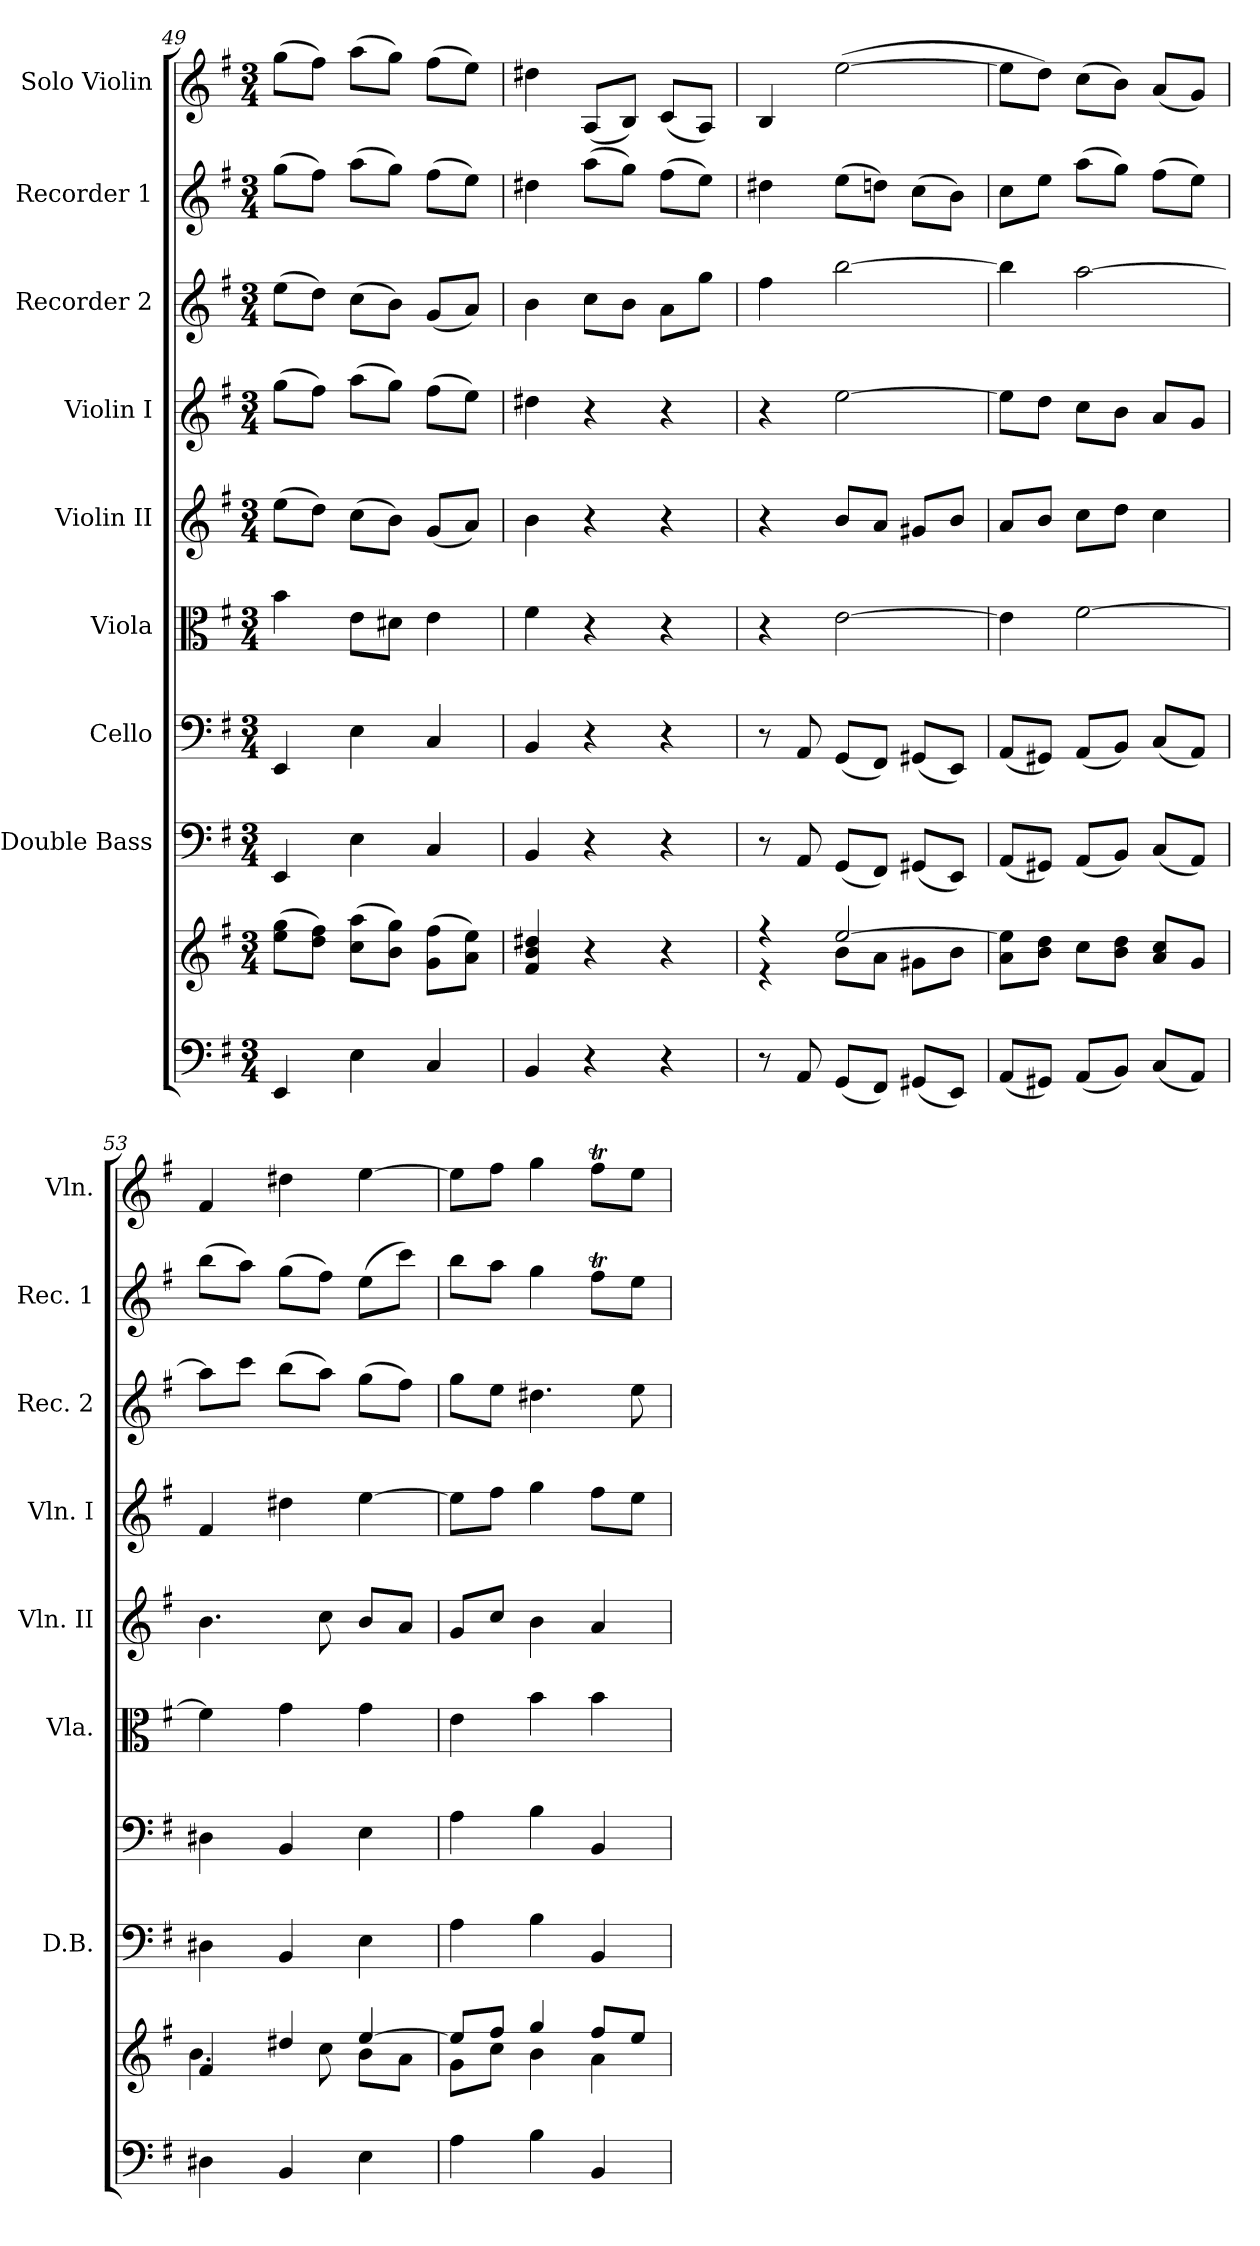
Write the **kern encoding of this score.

**kern	**kern	**kern	**kern	**kern	**kern	**kern	**kern	**kern	**kern
*part9	*part9	*part8	*part7	*part6	*part5	*part4	*part3	*part2	*part1
*staff10	*staff9	*staff8	*staff7	*staff6	*staff5	*staff4	*staff3	*staff2	*staff1
*	*	*I"Double Bass	*I"Cello	*I"Viola	*I"Violin II	*I"Violin I	*I"Recorder 2	*I"Recorder 1	*I"Solo Violin
*	*	*I'D.B.	*	*I'Vla.	*I'Vln. II	*I'Vln. I	*I'Rec. 2	*I'Rec. 1	*I'Vln.
*clefF4	*clefG2	*clefF4	*clefF4	*clefC3	*clefG2	*clefG2	*clefG2	*clefG2	*clefG2
*	*	*ITrd7c12	*	*	*	*	*	*	*
*k[f#]	*k[f#]	*k[f#]	*k[f#]	*k[f#]	*k[f#]	*k[f#]	*k[f#]	*k[f#]	*k[f#]
*G:	*G:	*G:	*G:	*G:	*G:	*G:	*G:	*G:	*G:
*M3/4	*M3/4	*M3/4	*M3/4	*M3/4	*M3/4	*M3/4	*M3/4	*M3/4	*M3/4
=49	=49	=49	=49	=49	=49	=49	=49	=49	=49
4EE/	(>8ee\ 8gg\L	4EEE/	4EE/	4b\	(>8ee\L	(>8gg\L	(>8ee\L	(>8gg\L	(>8gg\L
.	8dd\ 8ff#\J)	.	.	.	8dd\J)	8ff#\J)	8dd\J)	8ff#\J)	8ff#\J)
4E\	(>8cc\ 8aa\L	4EE\	4E\	8e\L	(>8cc\L	(>8aa\L	(>8cc\L	(>8aa\L	(>8aa\L
.	8b\ 8gg\J)	.	.	8d#\J	8b\J)	8gg\J)	8b\J)	8gg\J)	8gg\J)
4C/	(>8g\ 8ff#\L	4CC/	4C/	4e\	(<8g/L	(>8ff#\L	(<8g/L	(>8ff#\L	(>8ff#\L
.	8a\ 8ee\J)	.	.	.	8a/J)	8ee\J)	8a/J)	8ee\J)	8ee\J)
=50	=50	=50	=50	=50	=50	=50	=50	=50	=50
4BB/	4f#/ 4b/ 4dd#/	4BBB/	4BB/	4f#\	4b\	4dd#\	4b\	4dd#\	4dd#\
4r	4r	4r	4r	4r	4r	4r	8cc\L	(>8aa\L	(<8A/L
.	.	.	.	.	.	.	8b\J	8gg\J)	8B/J)
4r	4r	4r	4r	4r	4r	4r	8a\L	(>8ff#\L	(<8c/L
.	.	.	.	.	.	.	8gg\J	8ee\J)	8A/J)
=51	=51	=51	=51	=51	=51	=51	=51	=51	=51
*	*^	*	*	*	*	*	*	*	*
8r	4r	4r	8r	8r	4r	4r	4r	4ff#\	4dd#\	4B/
8AA/	.	.	8AAA/	8AA/	.	.	.	.	.	.
(<8GG/L	[2ee/	8b\L	(<8GGG/L	(<8GG/L	[2e\	8b/L	[2ee\	[2bb\	(>8ee\L	(>[2ee\
8FF#/J)	.	8a\J	8FFF#/J)	8FF#/J)	.	8a/J	.	.	8ddn\J)	.
(<8GG#/L	.	8g#\L	(<8GGG#/L	(<8GG#/L	.	8g#/L	.	.	(>8cc\L	.
8EE/J)	.	8b\J	8EEE/J)	8EE/J)	.	8b/J	.	.	8b\J)	.
*	*v	*v	*	*	*	*	*	*	*	*
=52	=52	=52	=52	=52	=52	=52	=52	=52	=52
(<8AA/L	8a\ 8ee]\L	(<8AAA/L	(<8AA/L	4e\]	8a/L	8ee\L]	4bb\]	8cc\L	8ee\L]
8GG#/J)	8b\ 8dd\J	8GGG#/J)	8GG#/J)	.	8b/J	8dd\J	.	8ee\J	8dd\J)
(<8AA/L	8cc\L	(<8AAA/L	(<8AA/L	[2f#\	8cc\L	8cc\L	[2aa\	(>8aa\L	(>8cc\L
8BB/J)	8b\ 8dd\J	8BBB/J)	8BB/J)	.	8dd\J	8b\J	.	8gg\J)	8b\J)
(<8C/L	8a/ 8cc/L	(<8CC/L	(<8C/L	.	4cc\	8a/L	.	(>8ff#\L	(<8a/L
8AA/J)	8g/J	8AAA/J)	8AA/J)	.	.	8g/J	.	8ee\J)	8g/J)
=53	=53	=53	=53	=53	=53	=53	=53	=53	=53
*	*^	*	*	*	*	*	*	*	*
4D#\	4f#/	4.b\	4DD#\	4D#\	4f#\]	4.b\	4f#/	8aa\L]	(>8bb\L	4f#/
.	.	.	.	.	.	.	.	8ccc\J	8aa\J)	.
4BB/	4dd#/	.	4BBB/	4BB/	4g\	.	4dd#\	(>8bb\L	(>8gg\L	4dd#\
.	.	8cc\	.	.	.	8cc\	.	8aa\J)	8ff#\J)	.
4E\	[4ee/	8b\L	4EE\	4E\	4g\	8b/L	[4ee\	(>8gg\L	(>8ee\L	[4ee\
.	.	8a\J	.	.	.	8a/J	.	8ff#\J)	8ccc\J)	.
!!LO:PB:g=z
=54	=54	=54	=54	=54	=54	=54	=54	=54	=54	=54
4A\	8ee/L]	8g\L	4AA\	4A\	4e\	8g/L	8ee\L]	8gg\L	8bb\L	8ee\L]
.	8ff#/J	8cc\J	.	.	.	8cc/J	8ff#\J	8ee\J	8aa\J	8ff#\J
4B\	4gg/	4b\	4BB\	4B\	4b\	4b\	4gg\	4.dd#\	4gg\	4gg\
4BB/	8ff#/L	4a\	4BBB/	4BB/	4b\	4a/	8ff#\L	.	8ff#t\L	8ff#t\L
.	8ee/J	.	.	.	.	.	8ee\J	8ee\	8ee\J	8ee\J
*	*v	*v	*	*	*	*	*	*	*	*
=	=	=	=	=	=	=	=	=	=
*-	*-	*-	*-	*-	*-	*-	*-	*-	*-
